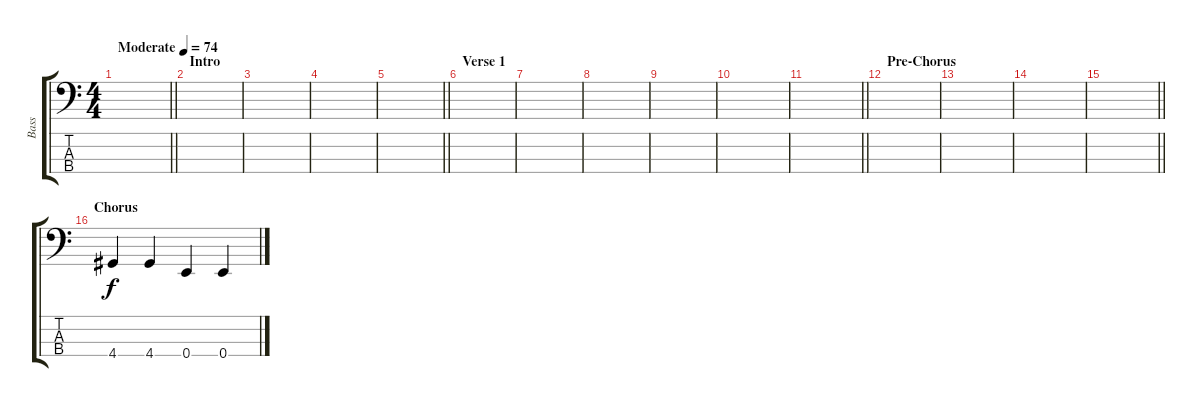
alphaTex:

\track ("Bass" "Bass") {instrument electricbasspick}
\staff {score tabs}
\tuning (G2 D2 A1 E1) {hide}
\ts (4 4)
\section ("" "")
\tempo (74 "Moderate")
\clef f4
\barLineRight lightlight
\ks c
|
\section ("" "Intro")
|
|
|
\barLineRight lightlight
|
\section ("" "Verse 1")
|
|
|
|
|
\barLineRight lightlight
|
\section ("" "Pre-Chorus")
|
|
|
\barLineRight lightlight
|
\section ("" "Chorus")
4.4.4 4.4.4 0.4.4 0.4.4
